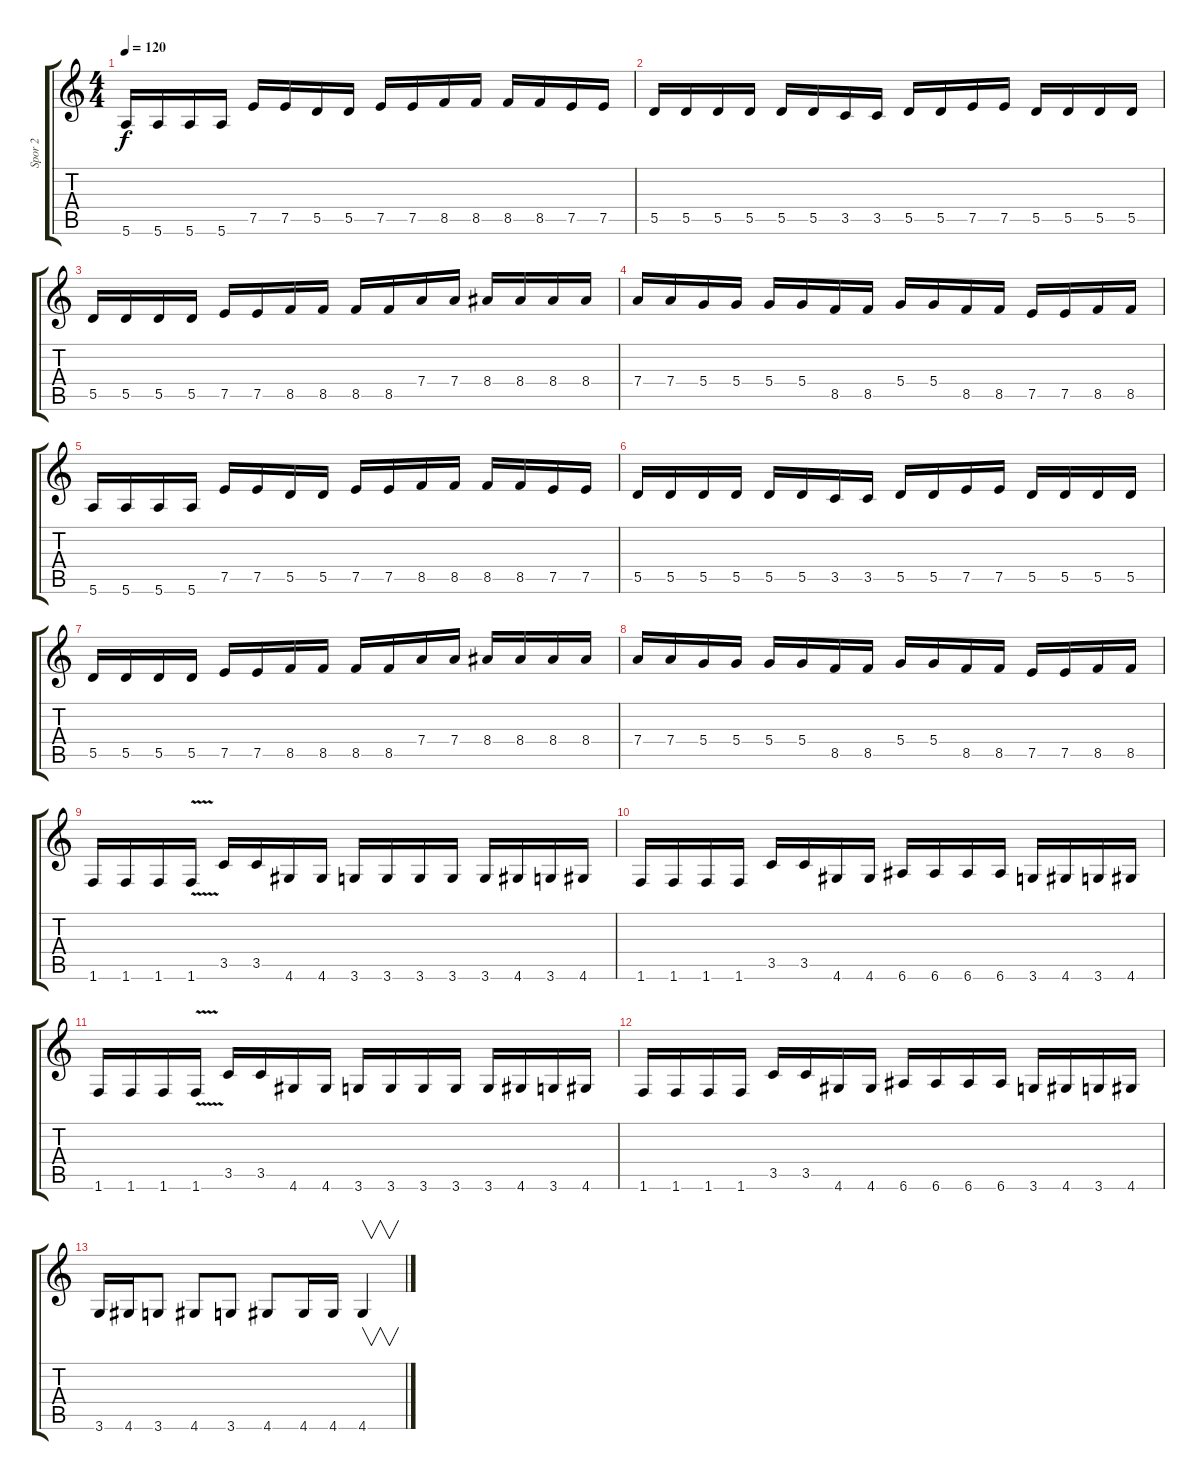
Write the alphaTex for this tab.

\track ("Spor 2" "Spor 2") {instrument overdrivenguitar}
\staff {score tabs}
\tuning (E4 B3 G3 D3 A2 E2) {hide}
\ts (4 4)
\tempo 120
\clef g2
\ks c
5.6.16{dy f} 5.6.16 5.6.16 5.6.16 7.5.16 7.5.16 5.5.16 5.5.16 7.5.16 7.5.16 8.5.16 8.5.16 8.5.16 8.5.16 7.5.16 7.5.16 |
5.5.16 5.5.16 5.5.16 5.5.16 5.5.16 5.5.16 3.5.16 3.5.16 5.5.16 5.5.16 7.5.16 7.5.16 5.5.16 5.5.16 5.5.16 5.5.16 |
5.5.16 5.5.16 5.5.16 5.5.16 7.5.16 7.5.16 8.5.16 8.5.16 8.5.16 8.5.16 7.4.16 7.4.16 8.4.16 8.4.16 8.4.16 8.4.16 |
7.4.16 7.4.16 5.4.16 5.4.16 5.4.16 5.4.16 8.5.16 8.5.16 5.4.16 5.4.16 8.5.16 8.5.16 7.5.16 7.5.16 8.5.16 8.5.16 |
5.6.16 5.6.16 5.6.16 5.6.16 7.5.16 7.5.16 5.5.16 5.5.16 7.5.16 7.5.16 8.5.16 8.5.16 8.5.16 8.5.16 7.5.16 7.5.16 |
5.5.16 5.5.16 5.5.16 5.5.16 5.5.16 5.5.16 3.5.16 3.5.16 5.5.16 5.5.16 7.5.16 7.5.16 5.5.16 5.5.16 5.5.16 5.5.16 |
5.5.16 5.5.16 5.5.16 5.5.16 7.5.16 7.5.16 8.5.16 8.5.16 8.5.16 8.5.16 7.4.16 7.4.16 8.4.16 8.4.16 8.4.16 8.4.16 |
7.4.16 7.4.16 5.4.16 5.4.16 5.4.16 5.4.16 8.5.16 8.5.16 5.4.16 5.4.16 8.5.16 8.5.16 7.5.16 7.5.16 8.5.16 8.5.16 |
1.6.16 1.6.16 1.6.16 1.6{v}.16 3.5.16 3.5.16 4.6.16 4.6.16 3.6.16 3.6.16 3.6.16 3.6.16 3.6.16 4.6.16 3.6.16 4.6.16 |
1.6.16 1.6.16 1.6.16 1.6.16 3.5.16 3.5.16 4.6.16 4.6.16 6.6.16 6.6.16 6.6.16 6.6.16 3.6.16 4.6.16 3.6.16 4.6.16 |
1.6.16 1.6.16 1.6.16 1.6{v}.16 3.5.16 3.5.16 4.6.16 4.6.16 3.6.16 3.6.16 3.6.16 3.6.16 3.6.16 4.6.16 3.6.16 4.6.16 |
1.6.16 1.6.16 1.6.16 1.6.16 3.5.16 3.5.16 4.6.16 4.6.16 6.6.16 6.6.16 6.6.16 6.6.16 3.6.16 4.6.16 3.6.16 4.6.16 |
3.6.16 4.6.16 3.6.8 4.6.8 3.6.8 4.6.8 4.6.16 4.6.16 4.6.4{v}
